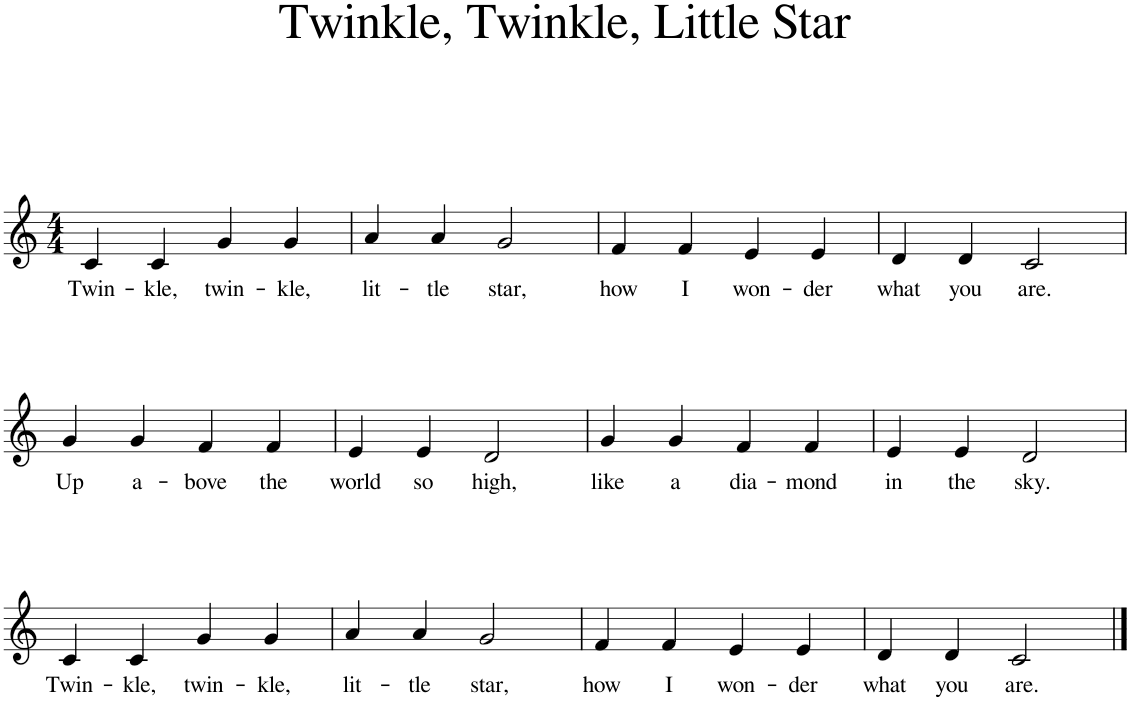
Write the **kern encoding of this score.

**kern	**text
*part1	*part1
*staff1	*staff1
*I"Piano	*
*I'Pno.	*
*clefG2	*
*k[]	*
*M4/4	*
=1	=1
!	!LO:LY:b
4c/	Twin-
!	!LO:LY:b
4c/	-kle,
!	!LO:LY:b
4g/	twin-
!	!LO:LY:b
4g/	-kle,
=2	=2
!	!LO:LY:b
4a/	lit-
!	!LO:LY:b
4a/	-tle
!	!LO:LY:b
2g/	star,
=3	=3
!	!LO:LY:b
4f/	how
!	!LO:LY:b
4f/	I
!	!LO:LY:b
4e/	won-
!	!LO:LY:b
4e/	-der
=4	=4
!	!LO:LY:b
4d/	what
!	!LO:LY:b
4d/	you
!	!LO:LY:b
2c/	are.
!!LO:LB:g=z
=5	=5
!	!LO:LY:b
4g/	Up
!	!LO:LY:b
4g/	a-
!	!LO:LY:b
4f/	-bove
!	!LO:LY:b
4f/	the
=6	=6
!	!LO:LY:b
4e/	world
!	!LO:LY:b
4e/	so
!	!LO:LY:b
2d/	high,
=7	=7
!	!LO:LY:b
4g/	like
!	!LO:LY:b
4g/	a
!	!LO:LY:b
4f/	dia-
!	!LO:LY:b
4f/	-mond
=8	=8
!	!LO:LY:b
4e/	in
!	!LO:LY:b
4e/	the
!	!LO:LY:b
2d/	sky.
!!LO:LB:g=z
=9	=9
!	!LO:LY:b
4c/	Twin-
!	!LO:LY:b
4c/	-kle,
!	!LO:LY:b
4g/	twin-
!	!LO:LY:b
4g/	-kle,
=10	=10
!	!LO:LY:b
4a/	lit-
!	!LO:LY:b
4a/	-tle
!	!LO:LY:b
2g/	star,
=11	=11
!	!LO:LY:b
4f/	how
!	!LO:LY:b
4f/	I
!	!LO:LY:b
4e/	won-
!	!LO:LY:b
4e/	-der
=12	=12
!	!LO:LY:b
4d/	what
!	!LO:LY:b
4d/	you
!	!LO:LY:b
2c/	are.
==	==
*-	*-
